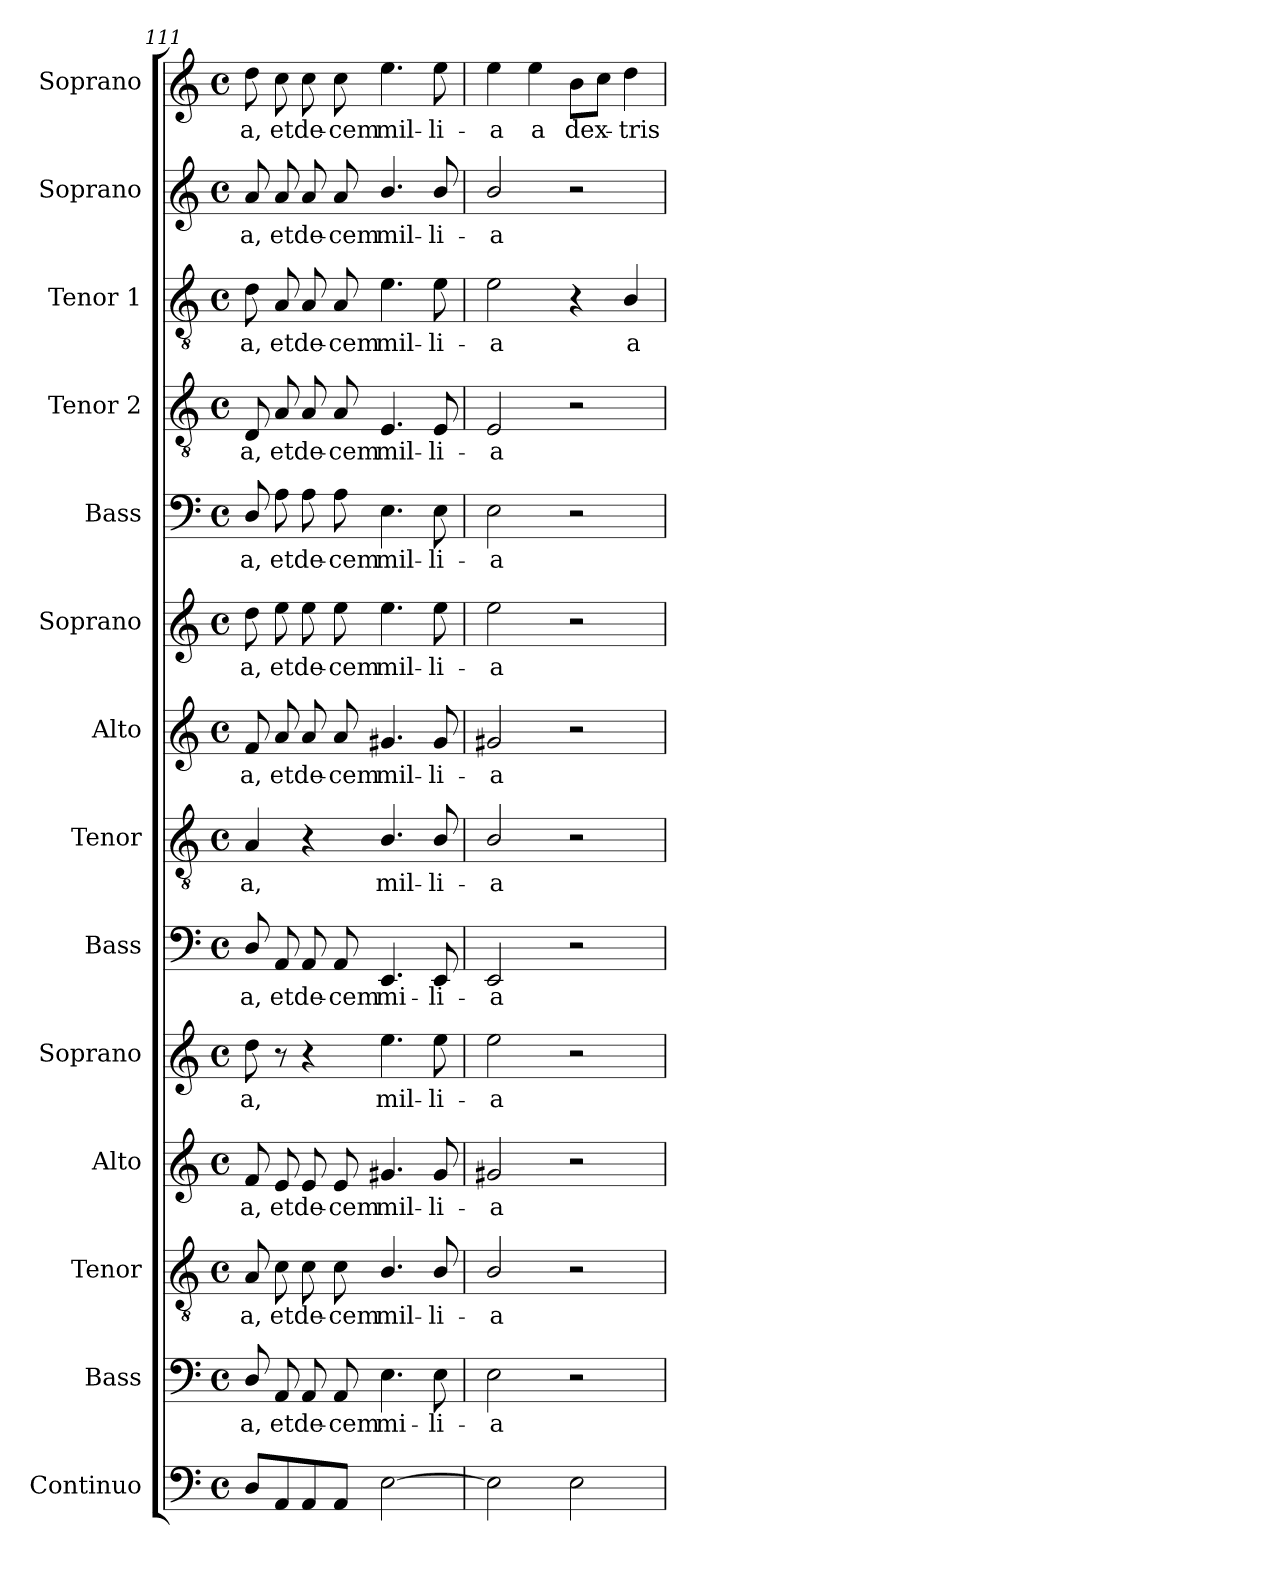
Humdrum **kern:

**kern	**kern	**text	**kern	**text	**kern	**text	**kern	**text	**kern	**text	**kern	**text	**kern	**text	**kern	**text	**kern	**text	**kern	**text	**kern	**text	**kern	**text	**kern	**text
*part14	*part13	*part13	*part12	*part12	*part11	*part11	*part10	*part10	*part9	*part9	*part8	*part8	*part7	*part7	*part6	*part6	*part5	*part5	*part4	*part4	*part3	*part3	*part2	*part2	*part1	*part1
*staff14	*staff13	*staff13	*staff12	*staff12	*staff11	*staff11	*staff10	*staff10	*staff9	*staff9	*staff8	*staff8	*staff7	*staff7	*staff6	*staff6	*staff5	*staff5	*staff4	*staff4	*staff3	*staff3	*staff2	*staff2	*staff1	*staff1
*I"Continuo	*I"Bass	*	*I"Tenor	*	*I"Alto	*	*I"Soprano	*	*I"Bass	*	*I"Tenor	*	*I"Alto	*	*I"Soprano	*	*I"Bass	*	*I"Tenor 2	*	*I"Tenor 1	*	*I"Soprano	*	*I"Soprano	*
*I'Cont.	*I'B.	*	*I'T.	*	*I'A.	*	*I'S.	*	*I'B.	*	*I'T.	*	*I'A.	*	*I'S.	*	*I'B.	*	*I'T2.	*	*I'T1.	*	*I'S.	*	*I'S.	*
!!LO:PB:g=z
*clefF4	*clefF4	*	*clefGv2	*	*clefG2	*	*clefG2	*	*clefF4	*	*clefGv2	*	*clefG2	*	*clefG2	*	*clefF4	*	*clefGv2	*	*clefGv2	*	*clefG2	*	*clefG2	*
*	*	*	*ITrd7c12	*	*	*	*	*	*	*	*ITrd7c12	*	*	*	*	*	*	*	*ITrd7c12	*	*ITrd7c12	*	*	*	*	*
*k[]	*k[]	*	*k[]	*	*k[]	*	*k[]	*	*k[]	*	*k[]	*	*k[]	*	*k[]	*	*k[]	*	*k[]	*	*k[]	*	*k[]	*	*k[]	*
*C:	*C:	*	*C:	*	*C:	*	*C:	*	*C:	*	*C:	*	*C:	*	*C:	*	*C:	*	*C:	*	*C:	*	*C:	*	*C:	*
*M4/4	*M4/4	*	*M4/4	*	*M4/4	*	*M4/4	*	*M4/4	*	*M4/4	*	*M4/4	*	*M4/4	*	*M4/4	*	*M4/4	*	*M4/4	*	*M4/4	*	*M4/4	*
*met(c)	*met(c)	*	*met(c)	*	*met(c)	*	*met(c)	*	*met(c)	*	*met(c)	*	*met(c)	*	*met(c)	*	*met(c)	*	*met(c)	*	*met(c)	*	*met(c)	*	*met(c)	*
=111	=111	=111	=111	=111	=111	=111	=111	=111	=111	=111	=111	=111	=111	=111	=111	=111	=111	=111	=111	=111	=111	=111	=111	=111	=111	=111
!	!	!LO:LY:b:color=#000000	!	!	!	!	!	!	!	!	!	!	!	!	!	!	!	!	!	!	!	!	!	!	!	!
!	!	!	!	!LO:LY:b:color=#000000	!	!	!	!	!	!	!	!	!	!	!	!	!	!	!	!	!	!	!	!	!	!
!	!	!	!	!	!	!LO:LY:b:color=#000000	!	!	!	!	!	!	!	!	!	!	!	!	!	!	!	!	!	!	!	!
!	!	!	!	!	!	!	!	!LO:LY:b:color=#000000	!	!	!	!	!	!	!	!	!	!	!	!	!	!	!	!	!	!
!	!	!	!	!	!	!	!	!	!	!LO:LY:b:color=#000000	!	!	!	!	!	!	!	!	!	!	!	!	!	!	!	!
!	!	!	!	!	!	!	!	!	!	!	!	!LO:LY:b:color=#000000	!	!	!	!	!	!	!	!	!	!	!	!	!	!
!	!	!	!	!	!	!	!	!	!	!	!	!	!	!LO:LY:b:color=#000000	!	!	!	!	!	!	!	!	!	!	!	!
!	!	!	!	!	!	!	!	!	!	!	!	!	!	!	!	!LO:LY:b:color=#000000	!	!	!	!	!	!	!	!	!	!
!	!	!	!	!	!	!	!	!	!	!	!	!	!	!	!	!	!	!LO:LY:b:color=#000000	!	!	!	!	!	!	!	!
!	!	!	!	!	!	!	!	!	!	!	!	!	!	!	!	!	!	!	!	!LO:LY:b:color=#000000	!	!	!	!	!	!
!	!	!	!	!	!	!	!	!	!	!	!	!	!	!	!	!	!	!	!	!	!	!LO:LY:b:color=#000000	!	!	!	!
!	!	!	!	!	!	!	!	!	!	!	!	!	!	!	!	!	!	!	!	!	!	!	!	!LO:LY:b:color=#000000	!	!
!	!	!	!	!	!	!	!	!	!	!	!	!	!	!	!	!	!	!	!	!	!	!	!	!	!	!LO:LY:b:color=#000000
8Di/L	8Di/	-a,	8AAi/	-a,	8fi/	-a,	8ddi\	-a,	8Di/	-a,	4AAi/	-a,	8fi/	-a,	8ddi\	-a,	8Di/	-a,	8DDi/	-a,	8Di\	-a,	8ai/	-a,	8ddi\	-a,
!	!	!LO:LY:b:color=#000000	!	!	!	!	!	!	!	!	!	!	!	!	!	!	!	!	!	!	!	!	!	!	!	!
!	!	!	!	!LO:LY:b:color=#000000	!	!	!	!	!	!	!	!	!	!	!	!	!	!	!	!	!	!	!	!	!	!
!	!	!	!	!	!	!LO:LY:b:color=#000000	!	!	!	!	!	!	!	!	!	!	!	!	!	!	!	!	!	!	!	!
!	!	!	!	!	!	!	!	!	!	!LO:LY:b:color=#000000	!	!	!	!	!	!	!	!	!	!	!	!	!	!	!	!
!	!	!	!	!	!	!	!	!	!	!	!	!	!	!LO:LY:b:color=#000000	!	!	!	!	!	!	!	!	!	!	!	!
!	!	!	!	!	!	!	!	!	!	!	!	!	!	!	!	!LO:LY:b:color=#000000	!	!	!	!	!	!	!	!	!	!
!	!	!	!	!	!	!	!	!	!	!	!	!	!	!	!	!	!	!LO:LY:b:color=#000000	!	!	!	!	!	!	!	!
!	!	!	!	!	!	!	!	!	!	!	!	!	!	!	!	!	!	!	!	!LO:LY:b:color=#000000	!	!	!	!	!	!
!	!	!	!	!	!	!	!	!	!	!	!	!	!	!	!	!	!	!	!	!	!	!LO:LY:b:color=#000000	!	!	!	!
!	!	!	!	!	!	!	!	!	!	!	!	!	!	!	!	!	!	!	!	!	!	!	!	!LO:LY:b:color=#000000	!	!
!	!	!	!	!	!	!	!	!	!	!	!	!	!	!	!	!	!	!	!	!	!	!	!	!	!	!LO:LY:b:color=#000000
8AAi/	8AAi/	et	8Ci\	et	8ei/	et	8r	.	8AAi/	et	.	.	8ai/	et	8eei\	et	8Ai\	et	8AAi/	et	8AAi/	et	8ai/	et	8cci\	et
!	!	!LO:LY:b:color=#000000	!	!	!	!	!	!	!	!	!	!	!	!	!	!	!	!	!	!	!	!	!	!	!	!
!	!	!	!	!LO:LY:b:color=#000000	!	!	!	!	!	!	!	!	!	!	!	!	!	!	!	!	!	!	!	!	!	!
!	!	!	!	!	!	!LO:LY:b:color=#000000	!	!	!	!	!	!	!	!	!	!	!	!	!	!	!	!	!	!	!	!
!	!	!	!	!	!	!	!	!	!	!LO:LY:b:color=#000000	!	!	!	!	!	!	!	!	!	!	!	!	!	!	!	!
!	!	!	!	!	!	!	!	!	!	!	!	!	!	!LO:LY:b:color=#000000	!	!	!	!	!	!	!	!	!	!	!	!
!	!	!	!	!	!	!	!	!	!	!	!	!	!	!	!	!LO:LY:b:color=#000000	!	!	!	!	!	!	!	!	!	!
!	!	!	!	!	!	!	!	!	!	!	!	!	!	!	!	!	!	!LO:LY:b:color=#000000	!	!	!	!	!	!	!	!
!	!	!	!	!	!	!	!	!	!	!	!	!	!	!	!	!	!	!	!	!LO:LY:b:color=#000000	!	!	!	!	!	!
!	!	!	!	!	!	!	!	!	!	!	!	!	!	!	!	!	!	!	!	!	!	!LO:LY:b:color=#000000	!	!	!	!
!	!	!	!	!	!	!	!	!	!	!	!	!	!	!	!	!	!	!	!	!	!	!	!	!LO:LY:b:color=#000000	!	!
!	!	!	!	!	!	!	!	!	!	!	!	!	!	!	!	!	!	!	!	!	!	!	!	!	!	!LO:LY:b:color=#000000
8AAi/	8AAi/	de-	8Ci\	de-	8ei/	de-	4r	.	8AAi/	de-	4r	.	8ai/	de-	8eei\	de-	8Ai\	de-	8AAi/	de-	8AAi/	de-	8ai/	de-	8cci\	de-
!	!	!LO:LY:b:color=#000000	!	!	!	!	!	!	!	!	!	!	!	!	!	!	!	!	!	!	!	!	!	!	!	!
!	!	!	!	!LO:LY:b:color=#000000	!	!	!	!	!	!	!	!	!	!	!	!	!	!	!	!	!	!	!	!	!	!
!	!	!	!	!	!	!LO:LY:b:color=#000000	!	!	!	!	!	!	!	!	!	!	!	!	!	!	!	!	!	!	!	!
!	!	!	!	!	!	!	!	!	!	!LO:LY:b:color=#000000	!	!	!	!	!	!	!	!	!	!	!	!	!	!	!	!
!	!	!	!	!	!	!	!	!	!	!	!	!	!	!LO:LY:b:color=#000000	!	!	!	!	!	!	!	!	!	!	!	!
!	!	!	!	!	!	!	!	!	!	!	!	!	!	!	!	!LO:LY:b:color=#000000	!	!	!	!	!	!	!	!	!	!
!	!	!	!	!	!	!	!	!	!	!	!	!	!	!	!	!	!	!LO:LY:b:color=#000000	!	!	!	!	!	!	!	!
!	!	!	!	!	!	!	!	!	!	!	!	!	!	!	!	!	!	!	!	!LO:LY:b:color=#000000	!	!	!	!	!	!
!	!	!	!	!	!	!	!	!	!	!	!	!	!	!	!	!	!	!	!	!	!	!LO:LY:b:color=#000000	!	!	!	!
!	!	!	!	!	!	!	!	!	!	!	!	!	!	!	!	!	!	!	!	!	!	!	!	!LO:LY:b:color=#000000	!	!
!	!	!	!	!	!	!	!	!	!	!	!	!	!	!	!	!	!	!	!	!	!	!	!	!	!	!LO:LY:b:color=#000000
8AAi/J	8AAi/	-cem	8Ci\	-cem	8ei/	-cem	.	.	8AAi/	-cem	.	.	8ai/	-cem	8eei\	-cem	8Ai\	-cem	8AAi/	-cem	8AAi/	-cem	8ai/	-cem	8cci\	-cem
!	!	!LO:LY:b:color=#000000	!	!	!	!	!	!	!	!	!	!	!	!	!	!	!	!	!	!	!	!	!	!	!	!
!	!	!	!	!LO:LY:b:color=#000000	!	!	!	!	!	!	!	!	!	!	!	!	!	!	!	!	!	!	!	!	!	!
!	!	!	!	!	!	!LO:LY:b:color=#000000	!	!	!	!	!	!	!	!	!	!	!	!	!	!	!	!	!	!	!	!
!	!	!	!	!	!	!	!	!LO:LY:b:color=#000000	!	!	!	!	!	!	!	!	!	!	!	!	!	!	!	!	!	!
!	!	!	!	!	!	!	!	!	!	!LO:LY:b:color=#000000	!	!	!	!	!	!	!	!	!	!	!	!	!	!	!	!
!	!	!	!	!	!	!	!	!	!	!	!	!LO:LY:b:color=#000000	!	!	!	!	!	!	!	!	!	!	!	!	!	!
!	!	!	!	!	!	!	!	!	!	!	!	!	!	!LO:LY:b:color=#000000	!	!	!	!	!	!	!	!	!	!	!	!
!	!	!	!	!	!	!	!	!	!	!	!	!	!	!	!	!LO:LY:b:color=#000000	!	!	!	!	!	!	!	!	!	!
!	!	!	!	!	!	!	!	!	!	!	!	!	!	!	!	!	!	!LO:LY:b:color=#000000	!	!	!	!	!	!	!	!
!	!	!	!	!	!	!	!	!	!	!	!	!	!	!	!	!	!	!	!	!LO:LY:b:color=#000000	!	!	!	!	!	!
!	!	!	!	!	!	!	!	!	!	!	!	!	!	!	!	!	!	!	!	!	!	!LO:LY:b:color=#000000	!	!	!	!
!	!	!	!	!	!	!	!	!	!	!	!	!	!	!	!	!	!	!	!	!	!	!	!	!LO:LY:b:color=#000000	!	!
!	!	!	!	!	!	!	!	!	!	!	!	!	!	!	!	!	!	!	!	!	!	!	!	!	!	!LO:LY:b:color=#000000
[2Ei\	4.Ei\	mi-	4.BBi/	mil-	4.g#Xi/	mil-	4.eei\	mil-	4.EEi/	mi-	4.BBi/	mil-	4.g#Xi/	mil-	4.eei\	mil-	4.Ei\	mil-	4.EEi/	mil-	4.Ei\	mil-	4.bi/	mil-	4.eei\	mil-
!	!	!LO:LY:b:color=#000000	!	!	!	!	!	!	!	!	!	!	!	!	!	!	!	!	!	!	!	!	!	!	!	!
!	!	!	!	!LO:LY:b:color=#000000	!	!	!	!	!	!	!	!	!	!	!	!	!	!	!	!	!	!	!	!	!	!
!	!	!	!	!	!	!LO:LY:b:color=#000000	!	!	!	!	!	!	!	!	!	!	!	!	!	!	!	!	!	!	!	!
!	!	!	!	!	!	!	!	!LO:LY:b:color=#000000	!	!	!	!	!	!	!	!	!	!	!	!	!	!	!	!	!	!
!	!	!	!	!	!	!	!	!	!	!LO:LY:b:color=#000000	!	!	!	!	!	!	!	!	!	!	!	!	!	!	!	!
!	!	!	!	!	!	!	!	!	!	!	!	!LO:LY:b:color=#000000	!	!	!	!	!	!	!	!	!	!	!	!	!	!
!	!	!	!	!	!	!	!	!	!	!	!	!	!	!LO:LY:b:color=#000000	!	!	!	!	!	!	!	!	!	!	!	!
!	!	!	!	!	!	!	!	!	!	!	!	!	!	!	!	!LO:LY:b:color=#000000	!	!	!	!	!	!	!	!	!	!
!	!	!	!	!	!	!	!	!	!	!	!	!	!	!	!	!	!	!LO:LY:b:color=#000000	!	!	!	!	!	!	!	!
!	!	!	!	!	!	!	!	!	!	!	!	!	!	!	!	!	!	!	!	!LO:LY:b:color=#000000	!	!	!	!	!	!
!	!	!	!	!	!	!	!	!	!	!	!	!	!	!	!	!	!	!	!	!	!	!LO:LY:b:color=#000000	!	!	!	!
!	!	!	!	!	!	!	!	!	!	!	!	!	!	!	!	!	!	!	!	!	!	!	!	!LO:LY:b:color=#000000	!	!
!	!	!	!	!	!	!	!	!	!	!	!	!	!	!	!	!	!	!	!	!	!	!	!	!	!	!LO:LY:b:color=#000000
.	8Ei\	-li-	8BBi/	-li-	8g#i/	-li-	8eei\	-li-	8EEi/	-li-	8BBi/	-li-	8g#i/	-li-	8eei\	-li-	8Ei\	-li-	8EEi/	-li-	8Ei\	-li-	8bi/	-li-	8eei\	-li-
=112	=112	=112	=112	=112	=112	=112	=112	=112	=112	=112	=112	=112	=112	=112	=112	=112	=112	=112	=112	=112	=112	=112	=112	=112	=112	=112
!	!	!LO:LY:b:color=#000000	!	!	!	!	!	!	!	!	!	!	!	!	!	!	!	!	!	!	!	!	!	!	!	!
!	!	!	!	!LO:LY:b:color=#000000	!	!	!	!	!	!	!	!	!	!	!	!	!	!	!	!	!	!	!	!	!	!
!	!	!	!	!	!	!LO:LY:b:color=#000000	!	!	!	!	!	!	!	!	!	!	!	!	!	!	!	!	!	!	!	!
!	!	!	!	!	!	!	!	!LO:LY:b:color=#000000	!	!	!	!	!	!	!	!	!	!	!	!	!	!	!	!	!	!
!	!	!	!	!	!	!	!	!	!	!LO:LY:b:color=#000000	!	!	!	!	!	!	!	!	!	!	!	!	!	!	!	!
!	!	!	!	!	!	!	!	!	!	!	!	!LO:LY:b:color=#000000	!	!	!	!	!	!	!	!	!	!	!	!	!	!
!	!	!	!	!	!	!	!	!	!	!	!	!	!	!LO:LY:b:color=#000000	!	!	!	!	!	!	!	!	!	!	!	!
!	!	!	!	!	!	!	!	!	!	!	!	!	!	!	!	!LO:LY:b:color=#000000	!	!	!	!	!	!	!	!	!	!
!	!	!	!	!	!	!	!	!	!	!	!	!	!	!	!	!	!	!LO:LY:b:color=#000000	!	!	!	!	!	!	!	!
!	!	!	!	!	!	!	!	!	!	!	!	!	!	!	!	!	!	!	!	!LO:LY:b:color=#000000	!	!	!	!	!	!
!	!	!	!	!	!	!	!	!	!	!	!	!	!	!	!	!	!	!	!	!	!	!LO:LY:b:color=#000000	!	!	!	!
!	!	!	!	!	!	!	!	!	!	!	!	!	!	!	!	!	!	!	!	!	!	!	!	!LO:LY:b:color=#000000	!	!
!	!	!	!	!	!	!	!	!	!	!	!	!	!	!	!	!	!	!	!	!	!	!	!	!	!	!LO:LY:b:color=#000000
2Ei\]	2Ei\	-a	2BBi/	-a	2g#Xi/	-a	2eei\	-a	2EEi/	-a	2BBi/	-a	2g#Xi/	-a	2eei\	-a	2Ei\	-a	2EEi/	-a	2Ei\	-a	2bi/	-a	4eei\	-a
!	!	!	!	!	!	!	!	!	!	!	!	!	!	!	!	!	!	!	!	!	!	!	!	!	!	!LO:LY:b:color=#000000
.	.	.	.	.	.	.	.	.	.	.	.	.	.	.	.	.	.	.	.	.	.	.	.	.	4eei\	a
!	!	!	!	!	!	!	!	!	!	!	!	!	!	!	!	!	!	!	!	!	!	!	!	!	!	!LO:LY:b:color=#000000
2Ei\	2r	.	2r	.	2r	.	2r	.	2r	.	2r	.	2r	.	2r	.	2r	.	2r	.	4r	.	2r	.	8bi\L	dex-
.	.	.	.	.	.	.	.	.	.	.	.	.	.	.	.	.	.	.	.	.	.	.	.	.	8cci\J	.
!	!	!	!	!	!	!	!	!	!	!	!	!	!	!	!	!	!	!	!	!	!	!LO:LY:b:color=#000000	!	!	!	!
!	!	!	!	!	!	!	!	!	!	!	!	!	!	!	!	!	!	!	!	!	!	!	!	!	!	!LO:LY:b:color=#000000
.	.	.	.	.	.	.	.	.	.	.	.	.	.	.	.	.	.	.	.	.	4BBi/	a	.	.	4ddi\	-tris
=	=	=	=	=	=	=	=	=	=	=	=	=	=	=	=	=	=	=	=	=	=	=	=	=	=	=
*-	*-	*-	*-	*-	*-	*-	*-	*-	*-	*-	*-	*-	*-	*-	*-	*-	*-	*-	*-	*-	*-	*-	*-	*-	*-	*-
